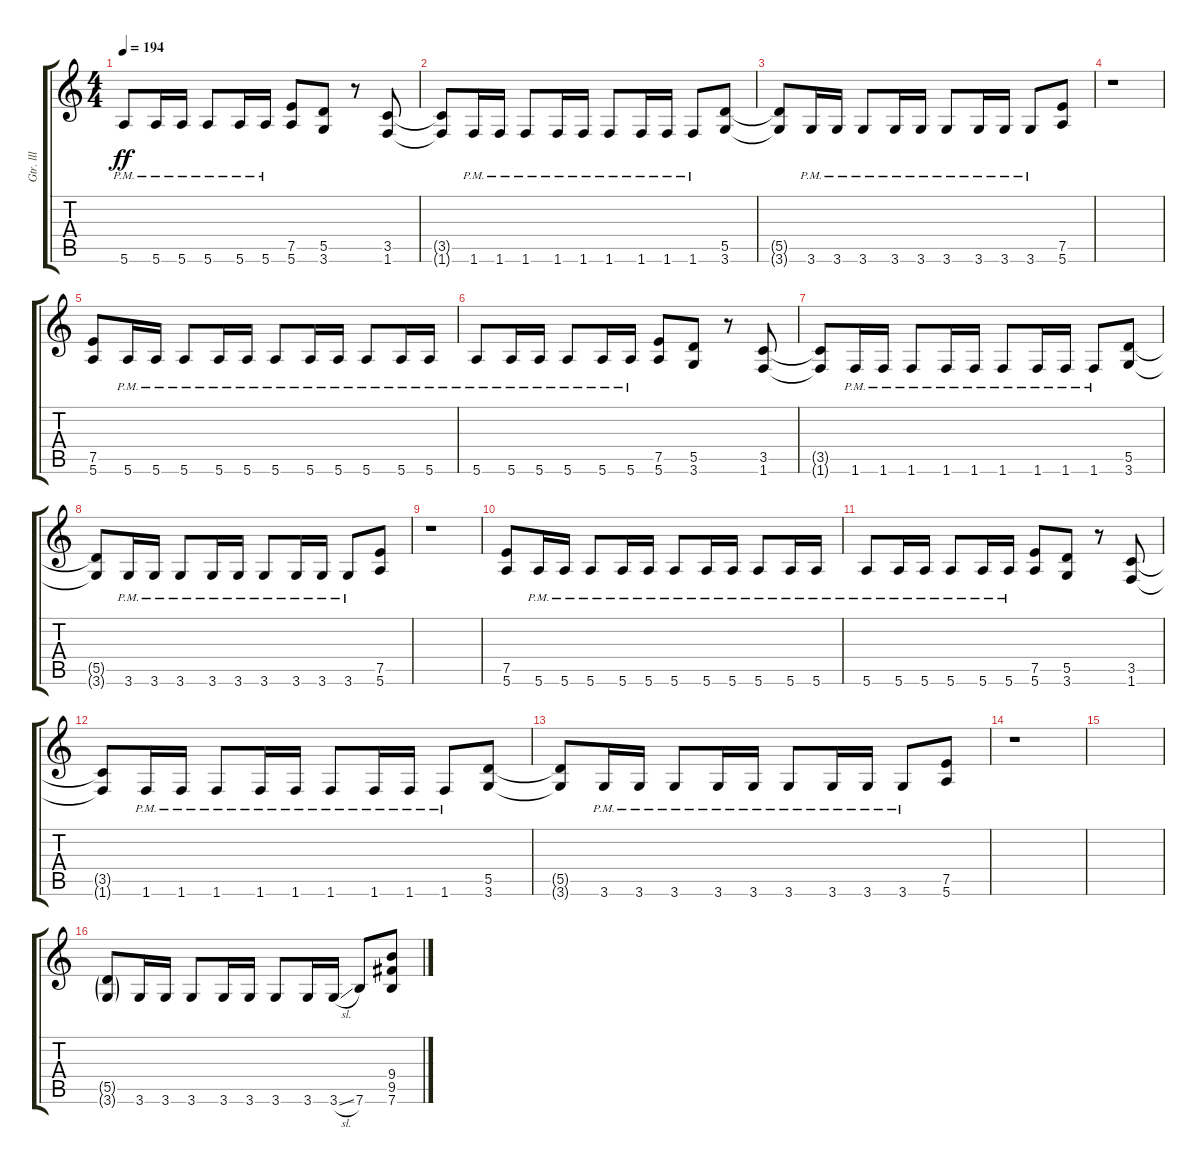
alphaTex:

\track ("Gtr. lll" "Gtr. lll") {instrument distortionguitar}
\staff {score tabs}
\tuning (E4 B3 G3 D3 A2 E2) {hide}
\ts (4 4)
\tempo 194
\clef g2
\ks c
5.6{pm}.8{dy ff} 5.6{pm}.16 5.6{pm}.16 5.6{pm}.8 5.6{pm}.16 5.6{pm}.16 (7.5 5.6).8 (5.5 3.6).8 r.8 (3.5 1.6).8 |
(3.5{t} 1.6{t}).8 1.6{pm}.16 1.6{pm}.16 1.6{pm}.8 1.6{pm}.16 1.6{pm}.16 1.6{pm}.8 1.6{pm}.16 1.6{pm}.16 1.6{pm}.8 (5.5 3.6).8 |
(5.5{t} 3.6{t}).8 3.6{pm}.16 3.6{pm}.16 3.6{pm}.8 3.6{pm}.16 3.6{pm}.16 3.6{pm}.8 3.6{pm}.16 3.6{pm}.16 3.6{pm}.8 (7.5 5.6).8 |
r.1 |
(7.5 5.6).8 5.6{pm}.16 5.6{pm}.16 5.6{pm}.8 5.6{pm}.16 5.6{pm}.16 5.6{pm}.8 5.6{pm}.16 5.6{pm}.16 5.6{pm}.8 5.6{pm}.16 5.6{pm}.16 |
5.6{pm}.8 5.6{pm}.16 5.6{pm}.16 5.6{pm}.8 5.6{pm}.16 5.6{pm}.16 (7.5 5.6).8 (5.5 3.6).8 r.8 (3.5 1.6).8 |
(3.5{t} 1.6{t}).8 1.6{pm}.16 1.6{pm}.16 1.6{pm}.8 1.6{pm}.16 1.6{pm}.16 1.6{pm}.8 1.6{pm}.16 1.6{pm}.16 1.6{pm}.8 (5.5 3.6).8 |
(5.5{t} 3.6{t}).8 3.6{pm}.16 3.6{pm}.16 3.6{pm}.8 3.6{pm}.16 3.6{pm}.16 3.6{pm}.8 3.6{pm}.16 3.6{pm}.16 3.6{pm}.8 (7.5 5.6).8 |
r.1 |
(7.5 5.6).8 5.6{pm}.16 5.6{pm}.16 5.6{pm}.8 5.6{pm}.16 5.6{pm}.16 5.6{pm}.8 5.6{pm}.16 5.6{pm}.16 5.6{pm}.8 5.6{pm}.16 5.6{pm}.16 |
5.6{pm}.8 5.6{pm}.16 5.6{pm}.16 5.6{pm}.8 5.6{pm}.16 5.6{pm}.16 (7.5 5.6).8 (5.5 3.6).8 r.8 (3.5 1.6).8 |
(3.5{t} 1.6{t}).8 1.6{pm}.16 1.6{pm}.16 1.6{pm}.8 1.6{pm}.16 1.6{pm}.16 1.6{pm}.8 1.6{pm}.16 1.6{pm}.16 1.6{pm}.8 (5.5 3.6).8 |
(5.5{t} 3.6{t}).8 3.6{pm}.16 3.6{pm}.16 3.6{pm}.8 3.6{pm}.16 3.6{pm}.16 3.6{pm}.8 3.6{pm}.16 3.6{pm}.16 3.6{pm}.8 (7.5 5.6).8 |
r.1 |
|
(5.5{g} 3.6{g}).8 3.6.16 3.6.16 3.6.8 3.6.16 3.6.16 3.6.8 3.6.16 3.6{sl}.16 7.6.8 (9.4 9.5 7.6).8
